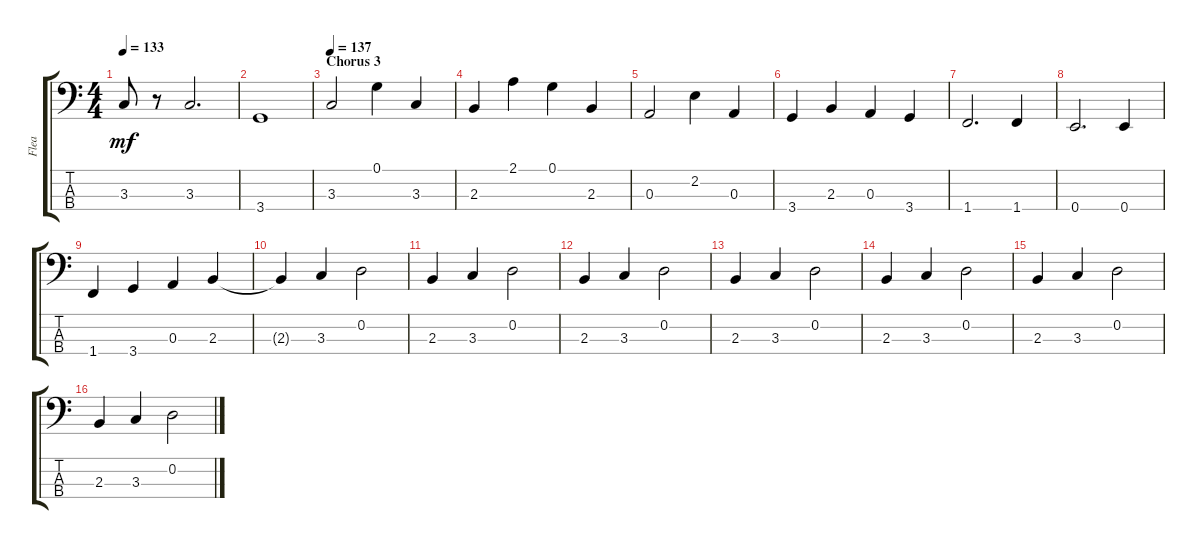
\track ("Flea" "Flea") {instrument electricbassfinger}
\staff {score tabs}
\tuning (G2 D2 A1 E1) {hide}
\ts (4 4)
\tempo 133
\clef f4
\ks c
3.3.8{dy mf} r.8 3.3.2{d} |
3.4.1 |
\section ("" "Chorus 3")
\tempo 137
3.3.2 0.1.4 3.3.4 |
2.3.4 2.1.4 0.1.4 2.3.4 |
0.3.2 2.2.4 0.3.4 |
3.4.4 2.3.4 0.3.4 3.4.4 |
1.4.2{d} 1.4.4 |
0.4.2{d} 0.4.4 |
1.4.4 3.4.4 0.3.4 2.3.4 |
2.3{t}.4 3.3.4 0.2.2 |
2.3.4 3.3.4 0.2.2 |
2.3.4 3.3.4 0.2.2 |
2.3.4 3.3.4 0.2.2 |
2.3.4 3.3.4 0.2.2 |
2.3.4 3.3.4 0.2.2 |
2.3.4 3.3.4 0.2.2
